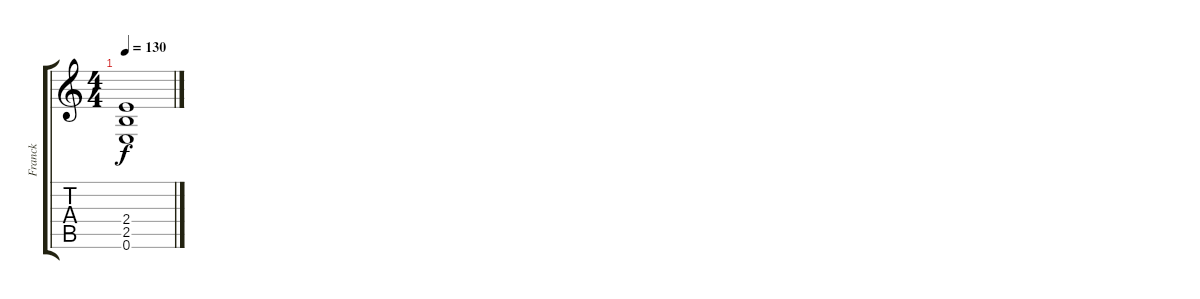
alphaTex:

\track ("Franck" "Franck") {instrument distortionguitar}
\staff {score tabs}
\tuning (E4 B3 G3 D3 A2 E2) {hide}
\ts (4 4)
\tempo 130
\clef g2
\ks c
(2.4 2.5 0.6).1{dy f}
